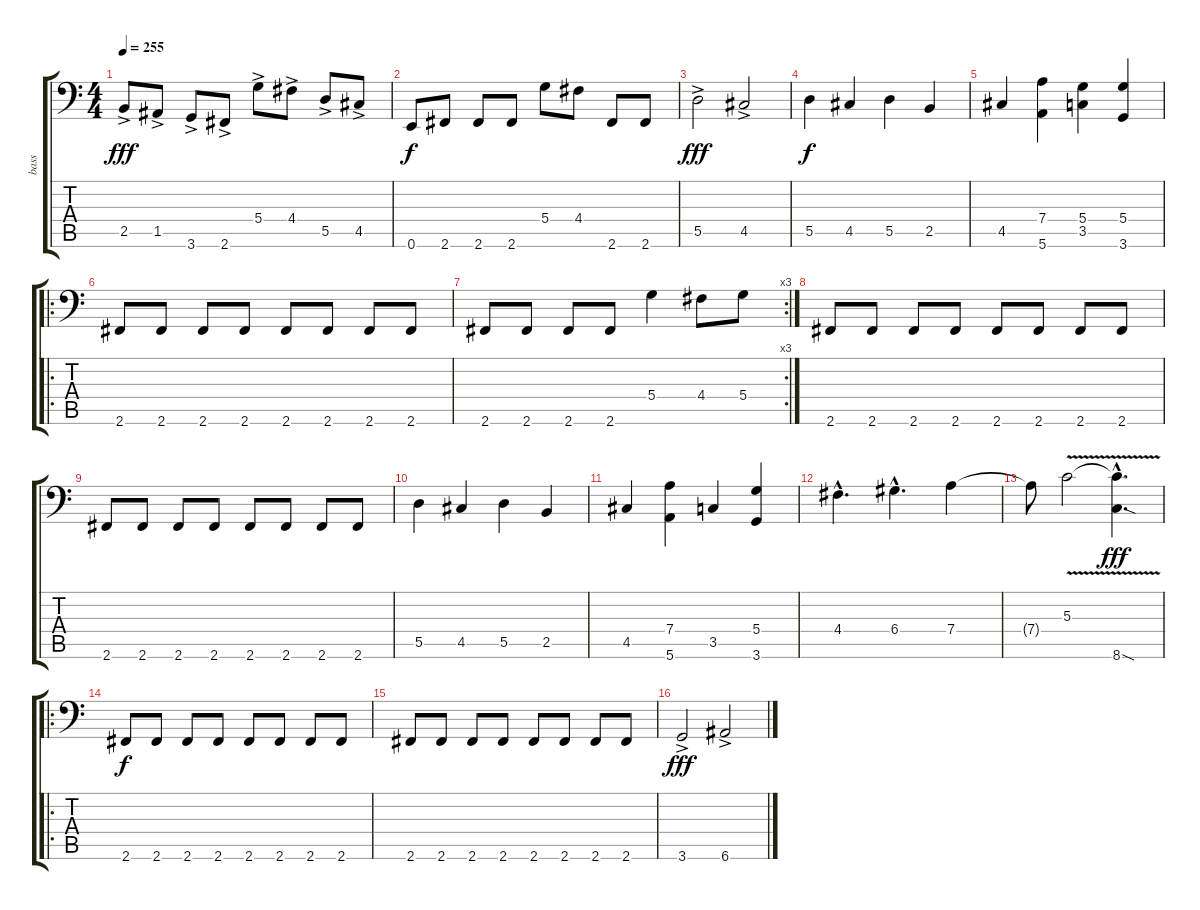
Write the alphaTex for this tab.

\track ("bass" "bass") {instrument electricbasspick}
\staff {score tabs}
\tuning (E3 B2 G2 D2 A1 E1) {hide}
\ts (4 4)
\tempo 255
\clef f4
\ks c
2.5{ac}.8{dy fff} 1.5{ac}.8 3.6{ac}.8 2.6{ac}.8 5.4{ac}.8 4.4{ac}.8 5.5{ac}.8 4.5{ac}.8 |
0.6.8{dy f} 2.6.8 2.6.8 2.6.8 5.4.8 4.4.8 2.6.8 2.6.8 |
5.5{ac}.2{dy fff} 4.5{ac}.2 |
5.5.4{dy f} 4.5.4 5.5.4 2.5.4 |
4.5.4 (7.4 5.6).4 (5.4 3.5).4 (5.4 3.6).4 |
\ro
2.6.8 2.6.8 2.6.8 2.6.8 2.6.8 2.6.8 2.6.8 2.6.8 |
\rc 3
2.6.8 2.6.8 2.6.8 2.6.8 5.4.4 4.4.8 5.4.8 |
2.6.8 2.6.8 2.6.8 2.6.8 2.6.8 2.6.8 2.6.8 2.6.8 |
2.6.8 2.6.8 2.6.8 2.6.8 2.6.8 2.6.8 2.6.8 2.6.8 |
5.5.4 4.5.4 5.5.4 2.5.4 |
4.5.4 (7.4 5.6).4 3.5.4 (5.4 3.6).4 |
4.4{hac}.4{d} 6.4{hac}.4{d} 7.4.4 |
7.4{t}.8 5.3{v}.2 (5.3{hac t} 8.6{sod hac}).4{d dy fff} |
\ro
2.6.8{dy f} 2.6.8 2.6.8 2.6.8 2.6.8 2.6.8 2.6.8 2.6.8 |
2.6.8 2.6.8 2.6.8 2.6.8 2.6.8 2.6.8 2.6.8 2.6.8 |
3.6{ac}.2{dy fff} 6.6{ac}.2
